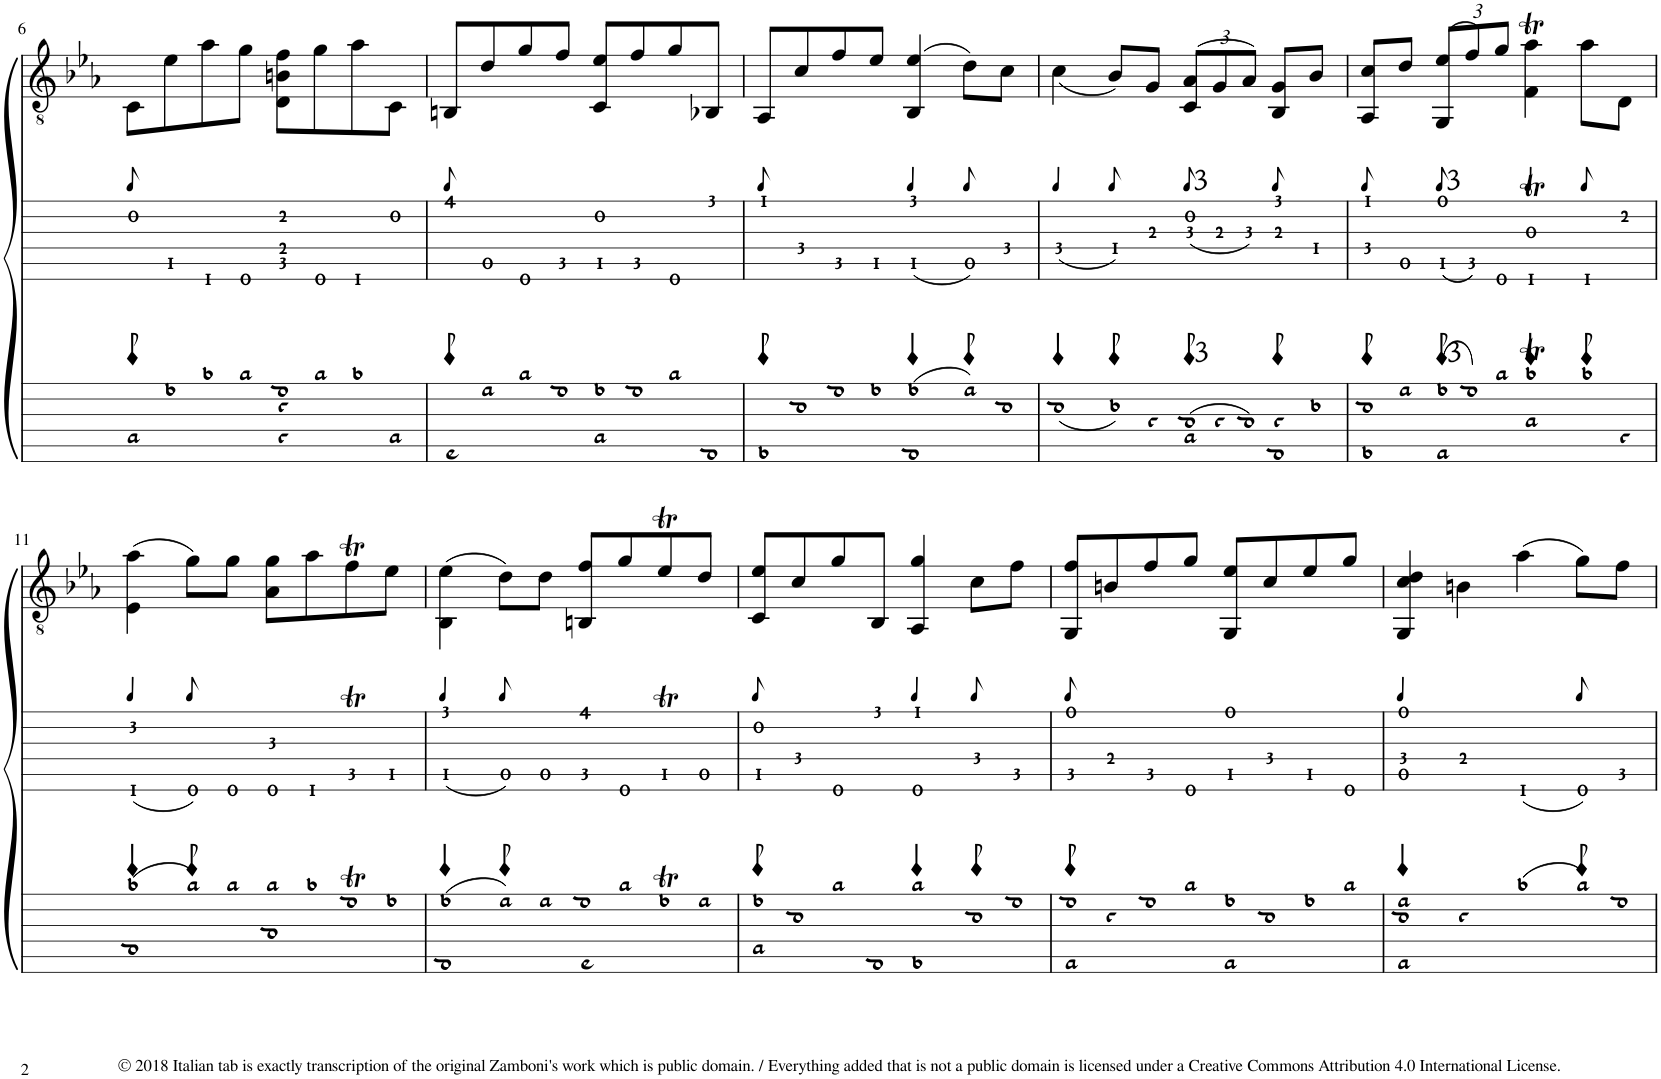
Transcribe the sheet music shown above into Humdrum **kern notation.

**kern	**kern	**kern
*part1	*part1	*part1
*staff3	*staff2	*staff1
*I"Archlute	*	*
*I'Arl.	*	*
!!LO:PB:g=z
*	*	*clefGv2
*k[b-e-a-]	*k[b-e-a-]	*k[b-e-a-]
*M4/4	*M4/4	*M4/4
*met(c)	*met(c)	*met(c)
=6	=6	=6
8CL	8CL	8C\L
8e-J	8e-J	8e-\
8a-L	8a-L	8a-\
8gJ	8gJ	8g\J
8D\ 8Bn\ 8f\L	8D\ 8Bn\ 8f\L	8D\ 8Bn\ 8f\L
8gJ	8gJ	8g\
8a-L	8a-L	8a-\
8CJ	8CJ	8C\J
=7	=7	=7
8BBnL	8BBnL	8BBn/L
8dJ	8dJ	8d/
8gL	8gL	8g/
8fJ	8fJ	8f/J
8C\ 8e-\L	8C\ 8e-\L	8C/ 8e-/L
8fJ	8fJ	8f/
8gL	8gL	8g/
8BB-XJ	8BB-XJ	8BB-X/J
=8	=8	=8
8AA-L	8AA-L	8AA-/L
8cJ	8cJ	8c/
8fL	8fL	8f/
8e-J	8e-J	8e-/J
4BB- 4e-	4BB- 4e-	(4BB-/ 4e-/
8dL	8dL	8d\L)
8cJ	8cJ	8c\J
=9	=9	=9
4c	4c	(<4c\
8B-L	8B-L	8B-/L)
8GJ	8GJ	8G/J
*Xbrackettup	*Xbrackettup	*Xbrackettup
12C\ 12A-\L	12C\ 12A-\L	(>12C/ 12A-/L
12G	12G	12G/
12A-J	12A-J	12A-/J)
8BB-\ 8G\L	8BB-\ 8G\L	8BB-/ 8G/L
8B-J	8B-J	8B-/J
=10	=10	=10
8AA-\ 8c\L	8AA-\ 8c\L	8AA-/ 8c/L
8dJ	8dJ	8d/J
12GG\ 12e-\L	12GG\ 12e-\L	(>12GG/ 12e-/L
12f	12f	12f/)
12gJ	12gJ	12g/J
4FT 4a-T	4FT 4a-T	4F\T 4a-\T
8a-L	8a-L	8a-\L
8DJ	8DJ	8D\J
!!LO:LB:g=z
=11	=11	=11
4E- 4a-	4E- 4a-	(4E-\ 4a-\
8gL	8gL	8g\L)
8gJ	8gJ	8g\J
8A-\ 8g\L	8A-\ 8g\L	8A-\ 8g\L
8a-J	8a-J	8a-\
8fTL	8fTL	8fT\
8e-J	8e-J	8e-\J
=12	=12	=12
4BB- 4e-	4BB- 4e-	(4BB-\ 4e-\
8dL	8dL	8d\L)
8dJ	8dJ	8d\J
8BBn\ 8f\L	8BBn\ 8f\L	8BBn/ 8f/L
8gJ	8gJ	8g/
8e-TL	8e-TL	8e-T/
8dJ	8dJ	8d/J
=13	=13	=13
8C\ 8e-\L	8C\ 8e-\L	8C/ 8e-/L
8cJ	8cJ	8c/
8gL	8gL	8g/
8BB-J	8BB-J	8BB-/J
4AA- 4g	4AA- 4g	4AA-/ 4g/
8cL	8cL	8c\L
8fJ	8fJ	8f\J
=14	=14	=14
8GG\ 8f\L	8GG\ 8f\L	8GG/ 8f/L
8BnJ	8BnJ	8Bn/
8fL	8fL	8f/
8gJ	8gJ	8g/J
8GG\ 8e-\L	8GG\ 8e-\L	8GG/ 8e-/L
8cJ	8cJ	8c/
8e-L	8e-L	8e-/
8gJ	8gJ	8g/J
=15	=15	=15
4GG 4c 4d	4GG 4c 4d	4GG/ 4c/ 4d/
4Bn	4Bn	4Bn\
4a-	4a-	(4a-\
8gL	8gL	8g\L)
8fJ	8fJ	8f\J
=	=	=
*-	*-	*-
